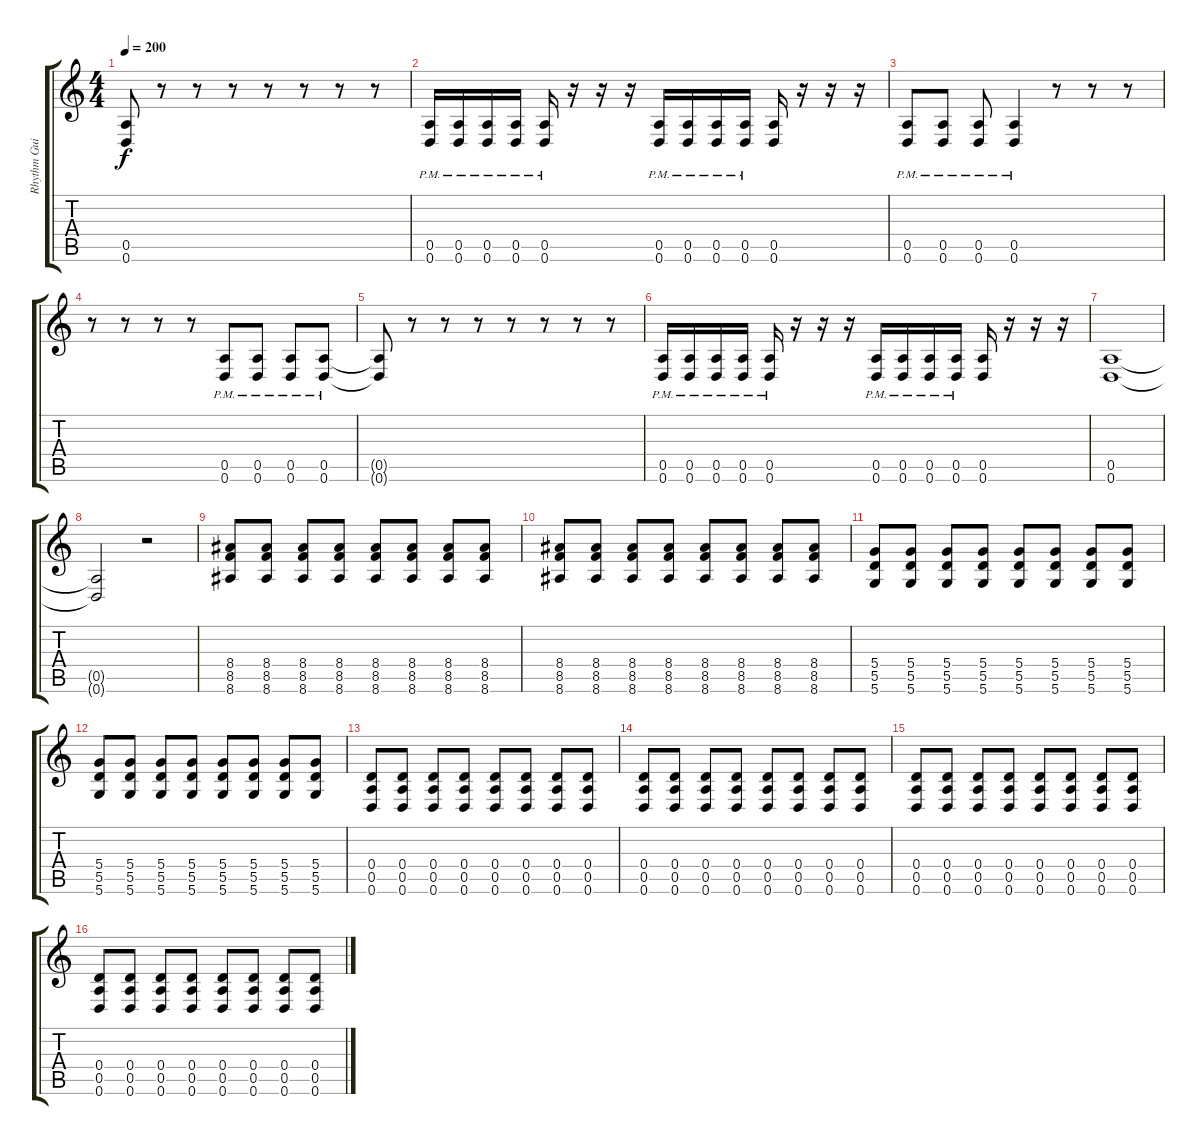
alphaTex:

\track ("Rhythm Guitar (Jeremy)" "Rhythm Gui") {instrument distortionguitar}
\staff {score tabs}
\tuning (E4 B3 G3 D3 A2 D2) {hide}
\ts (4 4)
\tempo 200
\clef g2
\ks c
(0.5{t} 0.6{t}).8{dy f} r.8 r.8 r.8 r.8 r.8 r.8 r.8 |
(0.5{pm} 0.6{pm}).16 (0.5{pm} 0.6{pm}).16 (0.5{pm} 0.6{pm}).16 (0.5{pm} 0.6{pm}).16 (0.5{pm} 0.6{pm}).16 r.16 r.16 r.16 (0.5{pm} 0.6{pm}).16 (0.5{pm} 0.6{pm}).16 (0.5{pm} 0.6{pm}).16 (0.5{pm} 0.6{pm}).16 (0.5 0.6).16 r.16 r.16 r.16 |
(0.5{pm} 0.6{pm}).8 (0.5{pm} 0.6{pm}).8 (0.5{pm} 0.6{pm}).8 (0.5{pm} 0.6{pm}).4 r.8 r.8 r.8 |
r.8 r.8 r.8 r.8 (0.5{pm} 0.6{pm}).8 (0.5{pm} 0.6{pm}).8 (0.5{pm} 0.6{pm}).8 (0.5{pm} 0.6{pm}).8 |
(0.5{t} 0.6{t}).8 r.8 r.8 r.8 r.8 r.8 r.8 r.8 |
(0.5{pm} 0.6{pm}).16 (0.5{pm} 0.6{pm}).16 (0.5{pm} 0.6{pm}).16 (0.5{pm} 0.6{pm}).16 (0.5{pm} 0.6{pm}).16 r.16 r.16 r.16 (0.5{pm} 0.6{pm}).16 (0.5{pm} 0.6{pm}).16 (0.5{pm} 0.6{pm}).16 (0.5{pm} 0.6{pm}).16 (0.5 0.6).16 r.16 r.16 r.16 |
(0.5 0.6).1 |
(0.5{t} 0.6{t}).2 r.2 |
(8.4 8.5 8.6).8 (8.4 8.5 8.6).8 (8.4 8.5 8.6).8 (8.4 8.5 8.6).8 (8.4 8.5 8.6).8 (8.4 8.5 8.6).8 (8.4 8.5 8.6).8 (8.4 8.5 8.6).8 |
(8.4 8.5 8.6).8 (8.4 8.5 8.6).8 (8.4 8.5 8.6).8 (8.4 8.5 8.6).8 (8.4 8.5 8.6).8 (8.4 8.5 8.6).8 (8.4 8.5 8.6).8 (8.4 8.5 8.6).8 |
(5.4 5.5 5.6).8 (5.4 5.5 5.6).8 (5.4 5.5 5.6).8 (5.4 5.5 5.6).8 (5.4 5.5 5.6).8 (5.4 5.5 5.6).8 (5.4 5.5 5.6).8 (5.4 5.5 5.6).8 |
(5.4 5.5 5.6).8 (5.4 5.5 5.6).8 (5.4 5.5 5.6).8 (5.4 5.5 5.6).8 (5.4 5.5 5.6).8 (5.4 5.5 5.6).8 (5.4 5.5 5.6).8 (5.4 5.5 5.6).8 |
(0.4 0.5 0.6).8 (0.4 0.5 0.6).8 (0.4 0.5 0.6).8 (0.4 0.5 0.6).8 (0.4 0.5 0.6).8 (0.4 0.5 0.6).8 (0.4 0.5 0.6).8 (0.4 0.5 0.6).8 |
(0.4 0.5 0.6).8 (0.4 0.5 0.6).8 (0.4 0.5 0.6).8 (0.4 0.5 0.6).8 (0.4 0.5 0.6).8 (0.4 0.5 0.6).8 (0.4 0.5 0.6).8 (0.4 0.5 0.6).8 |
(0.4 0.5 0.6).8 (0.4 0.5 0.6).8 (0.4 0.5 0.6).8 (0.4 0.5 0.6).8 (0.4 0.5 0.6).8 (0.4 0.5 0.6).8 (0.4 0.5 0.6).8 (0.4 0.5 0.6).8 |
(0.4 0.5 0.6).8 (0.4 0.5 0.6).8 (0.4 0.5 0.6).8 (0.4 0.5 0.6).8 (0.4 0.5 0.6).8 (0.4 0.5 0.6).8 (0.4 0.5 0.6).8 (0.4 0.5 0.6).8
